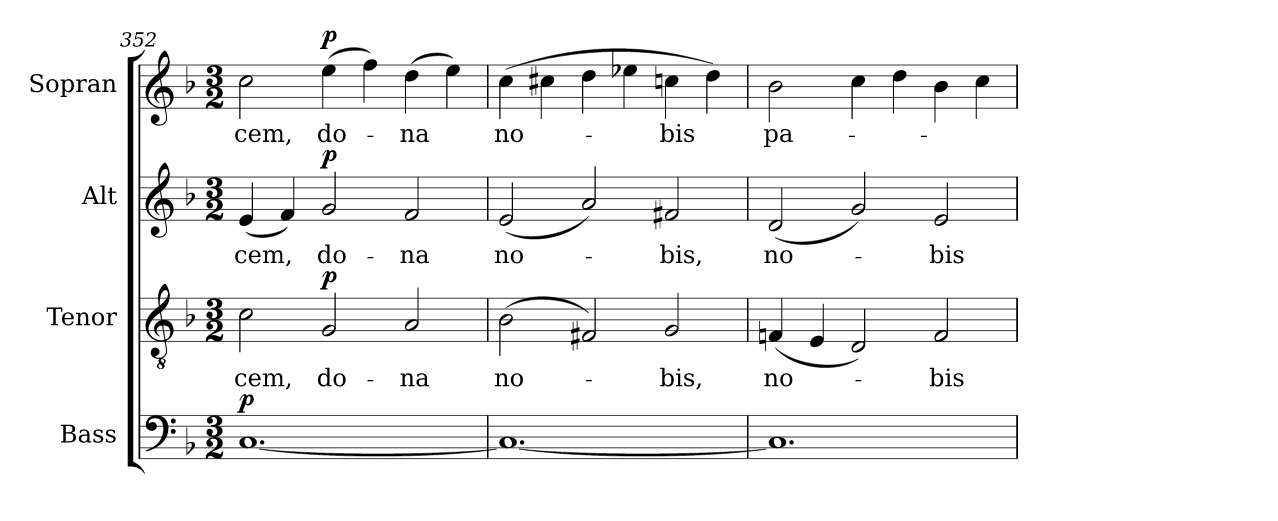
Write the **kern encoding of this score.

**kern	**dynam	**kern	**text	**dynam	**kern	**text	**dynam	**kern	**text	**dynam
*part4	*part4	*part3	*part3	*part3	*part2	*part2	*part2	*part1	*part1	*part1
*staff4	*staff4	*staff3	*staff3	*staff3	*staff2	*staff2	*staff2	*staff1	*staff1	*staff1
*I"Bass	*	*I"Tenor	*	*	*I"Alt	*	*	*I"Sopran	*	*
*I'B.	*	*I'T.	*	*	*I'A.	*	*	*I'S.	*	*
*clefF4	*	*clefGv2	*	*	*clefG2	*	*	*clefG2	*	*
*k[b-]	*	*k[b-]	*	*	*k[b-]	*	*	*k[b-]	*	*
*F:	*	*F:	*	*	*F:	*	*	*F:	*	*
*M3/2	*	*M3/2	*	*	*M3/2	*	*	*M3/2	*	*
=352	=352	=352	=352	=352	=352	=352	=352	=352	=352	=352
!	!LO:DY:a	!	!LO:LY:b	!	!	!LO:LY:b	!	!	!LO:LY:b	!
[1.C	p	2c\	-cem,	.	(<4e/	-cem,	.	2cc\	-cem,	.
.	.	.	.	.	4f/)	.	.	.	.	.
!	!	!	!LO:LY:b	!LO:DY:a	!	!LO:LY:b	!LO:DY:a	!	!LO:LY:b	!LO:DY:a
.	.	2G/	do-	p	2g/	do-	p	(>4ee\	do-	p
.	.	.	.	.	.	.	.	4ff\)	.	.
!	!	!	!LO:LY:b	!	!	!LO:LY:b	!	!	!LO:LY:b	!
.	.	2A/	-na	.	2f/	-na	.	(>4dd\	-na	.
.	.	.	.	.	.	.	.	4ee\)	.	.
=353	=353	=353	=353	=353	=353	=353	=353	=353	=353	=353
!	!	!	!LO:LY:b	!	!	!LO:LY:b	!	!	!LO:LY:b	!
1.C_	.	(>2B-\	no-	.	(<2e/	no-	.	(>4cc\	no-	.
.	.	.	.	.	.	.	.	4cc#X\	.	.
.	.	2F#X/)	.	.	2a/)	.	.	4dd\	.	.
.	.	.	.	.	.	.	.	4ee-X\	.	.
!	!	!	!LO:LY:b	!	!	!LO:LY:b	!	!	!LO:LY:b	!
.	.	2G/	-bis,	.	2f#X/	-bis,	.	4ccn\	-bis	.
.	.	.	.	.	.	.	.	4dd\)	.	.
=354	=354	=354	=354	=354	=354	=354	=354	=354	=354	=354
!	!	!	!LO:LY:b	!	!	!LO:LY:b	!	!	!LO:LY:b	!
1.C]	.	(<4Fn/	no-	.	(<2d/	no-	.	2b-\	pa-	.
.	.	4E/	.	.	.	.	.	.	.	.
.	.	2D/)	.	.	2g/)	.	.	4cc\	.	.
.	.	.	.	.	.	.	.	4dd\	.	.
!	!	!	!LO:LY:b	!	!	!LO:LY:b	!	!	!	!
.	.	2F/	-bis	.	2e/	-bis	.	4b-\	.	.
.	.	.	.	.	.	.	.	4cc\	.	.
=	=	=	=	=	=	=	=	=	=	=
*-	*-	*-	*-	*-	*-	*-	*-	*-	*-	*-
